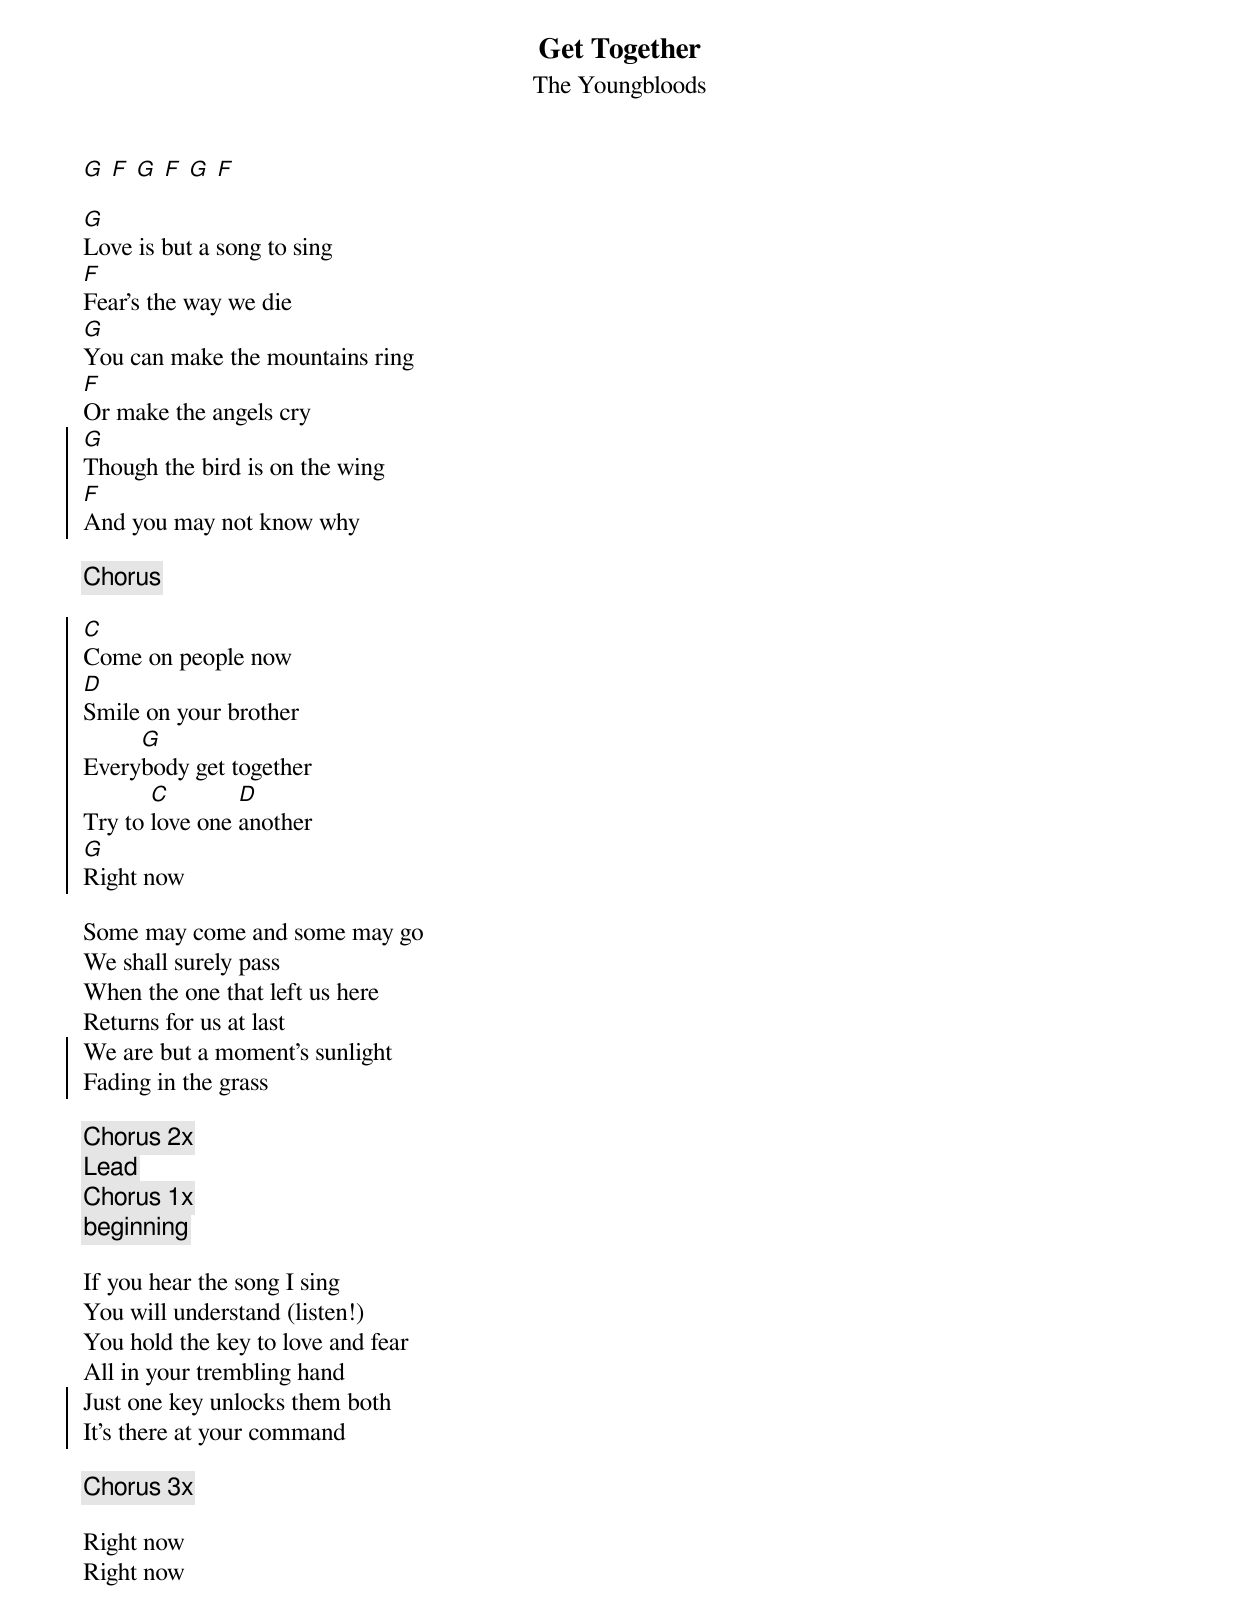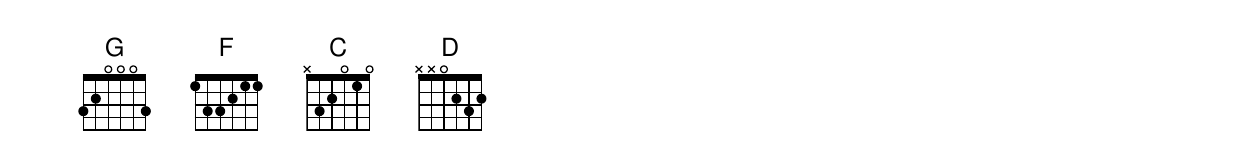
{title:Get Together}
{subtitle:The Youngbloods}

[G] [F] [G] [F] [G] [F]

[G]Love is but a song to sing
[F]Fear's the way we die
[G]You can make the mountains ring
[F]Or make the angels cry
{soc}
[G]Though the bird is on the wing
[F]And you may not know why
{eoc}

{c:Chorus}

{soc}
[C]Come on people now
[D]Smile on your brother
Every[G]body get together
Try to [C]love one [D]another
[G]Right now
{eoc}

Some may come and some may go
We shall surely pass
When the one that left us here
Returns for us at last
{soc}
We are but a moment's sunlight
Fading in the grass
{eoc}

{c:Chorus 2x}
{c:Lead}
{c:Chorus 1x}
{c:beginning}

If you hear the song I sing
You will understand (listen!)
You hold the key to love and fear
All in your trembling hand
{soc}
Just one key unlocks them both
It's there at your command
{eoc}

{c:Chorus 3x}

Right now
Right now

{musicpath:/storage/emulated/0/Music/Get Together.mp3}
